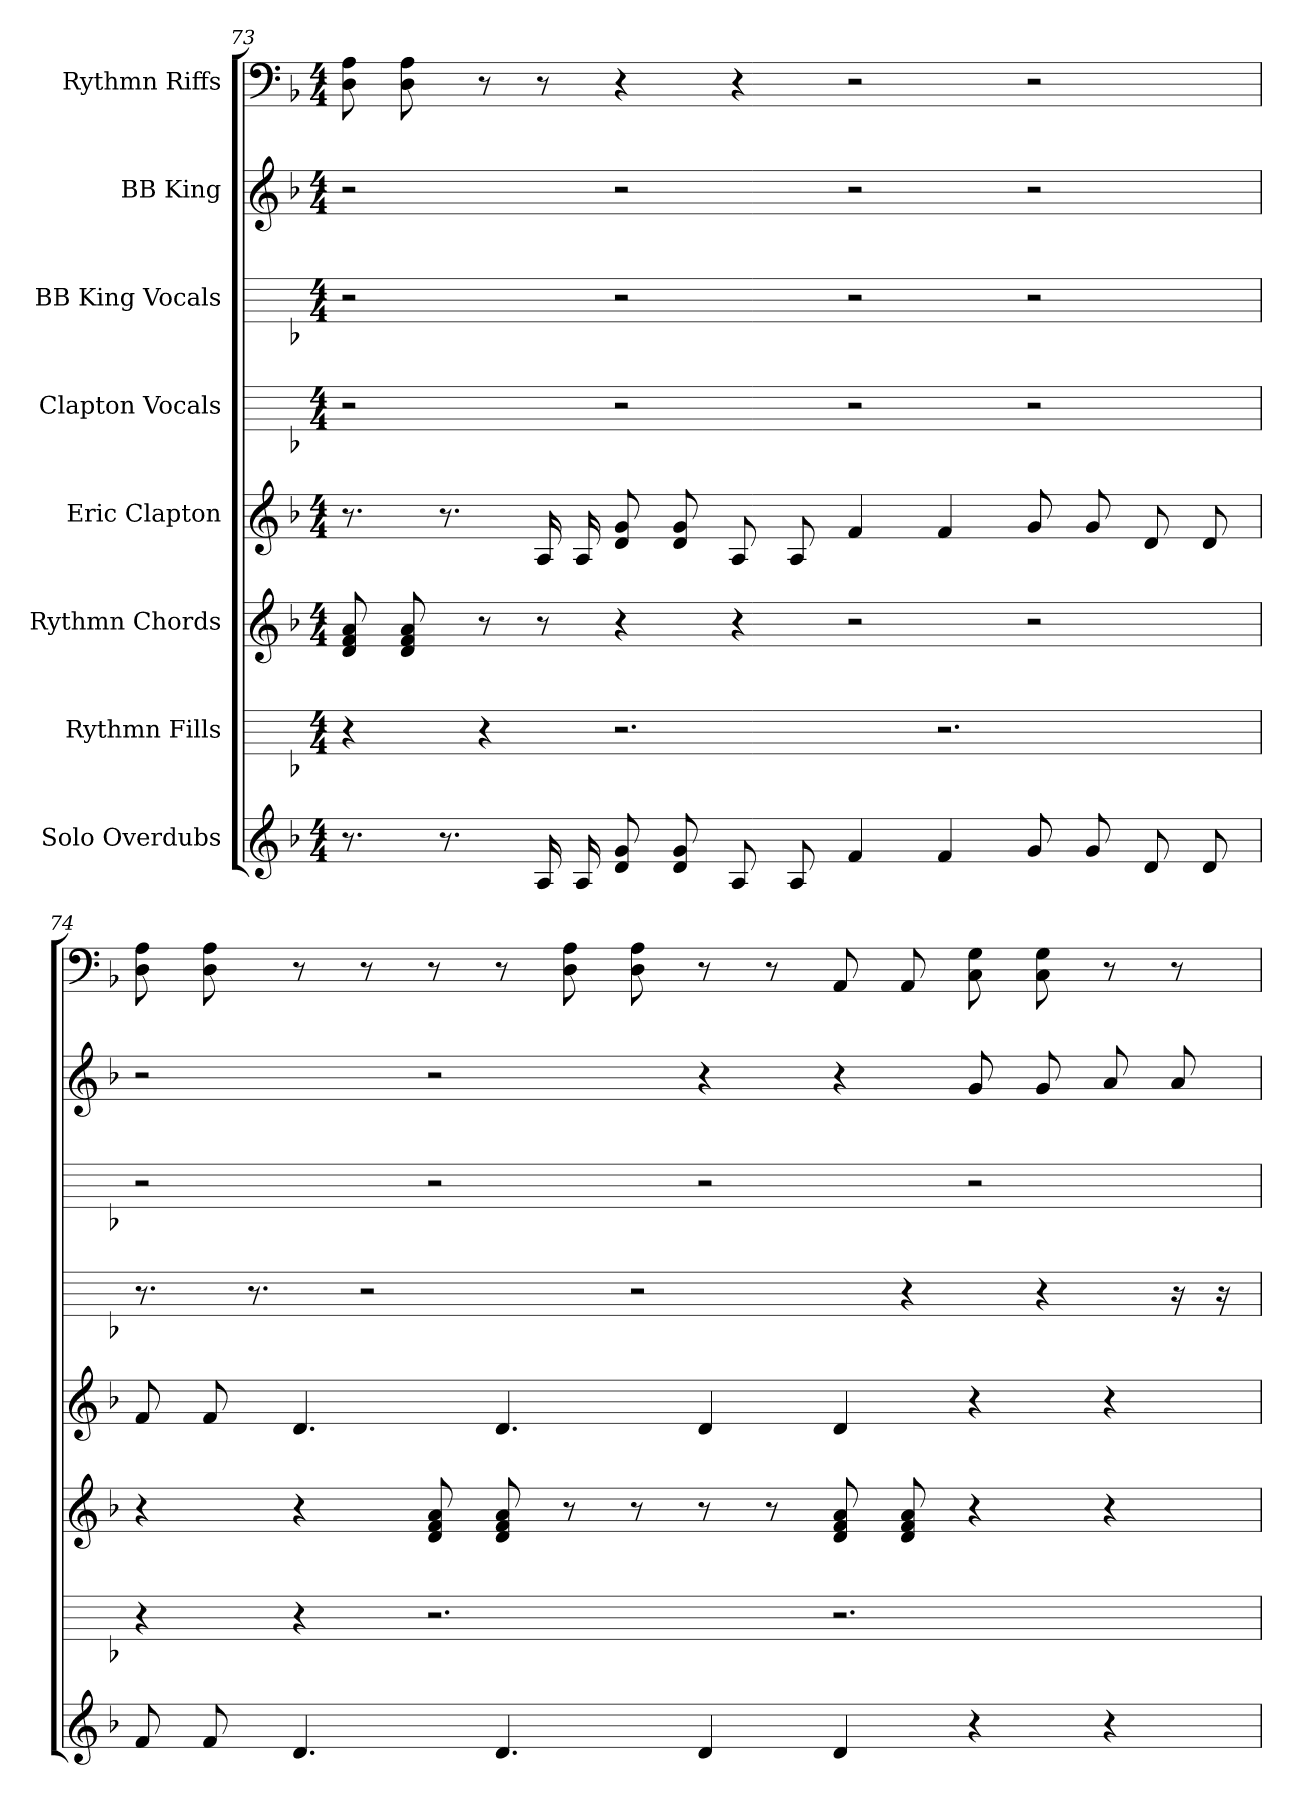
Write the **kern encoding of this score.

**kern	**kern	**kern	**kern	**kern	**kern	**kern	**kern
*part8	*part7	*part6	*part5	*part4	*part3	*part2	*part1
*staff8	*staff7	*staff6	*staff5	*staff4	*staff3	*staff2	*staff1
*I"Solo Overdubs	*I"Rythmn Fills	*I"Rythmn Chords	*I"Eric Clapton	*I"Clapton Vocals	*I"BB King Vocals	*I"BB King	*I"Rythmn Riffs
*	*	*	*	*	*	*	*
*k[b-]	*k[b-]	*k[b-]	*k[b-]	*k[b-]	*k[b-]	*k[b-]	*k[b-]
*M4/4	*M4/4	*M4/4	*M4/4	*M4/4	*M4/4	*M4/4	*M4/4
=73	=73	=73	=73	=73	=73	=73	=73
8.r	4r	8a 8f 8d	8.r	2r	2r	2r	8A 8D
.	.	8a 8f 8d	.	.	.	.	8A 8D
8.r	.	.	8.r	.	.	.	.
.	4r	8r	.	.	.	.	8r
16A	.	8r	16A	.	.	.	8r
16A	.	.	16A	.	.	.	.
8g 8d	2.r	4r	8g 8d	2r	2r	2r	4r
8g 8d	.	.	8g 8d	.	.	.	.
8A	.	4r	8A	.	.	.	4r
8A	.	.	8A	.	.	.	.
4f	.	2r	4f	2r	2r	2r	2r
4f	2.r	.	4f	.	.	.	.
8g	.	2r	8g	2r	2r	2r	2r
8g	.	.	8g	.	.	.	.
8d	.	.	8d	.	.	.	.
8d	.	.	8d	.	.	.	.
=74	=74	=74	=74	=74	=74	=74	=74
8f	4r	4r	8f	8.r	2r	2r	8A 8D
8f	.	.	8f	.	.	.	8A 8D
.	.	.	.	8.r	.	.	.
4.d	4r	4r	4.d	.	.	.	8r
.	.	.	.	2r	.	.	8r
.	2.r	8a 8f 8d	.	.	2r	2r	8r
4.d	.	8a 8f 8d	4.d	.	.	.	8r
.	.	8r	.	.	.	.	8A 8D
.	.	8r	.	2r	.	.	8A 8D
4d	.	8r	4d	.	2r	4r	8r
.	.	8r	.	.	.	.	8r
4d	2.r	8a 8f 8d	4d	.	.	4r	8AA
.	.	8a 8f 8d	.	4r	.	.	8AA
4r	.	4r	4r	.	2r	8g	8G 8C
.	.	.	.	4r	.	8g	8G 8C
4r	.	4r	4r	.	.	8a	8r
.	.	.	.	16r	.	8a	8r
.	.	.	.	16r	.	.	.
=	=	=	=	=	=	=	=
*-	*-	*-	*-	*-	*-	*-	*-
